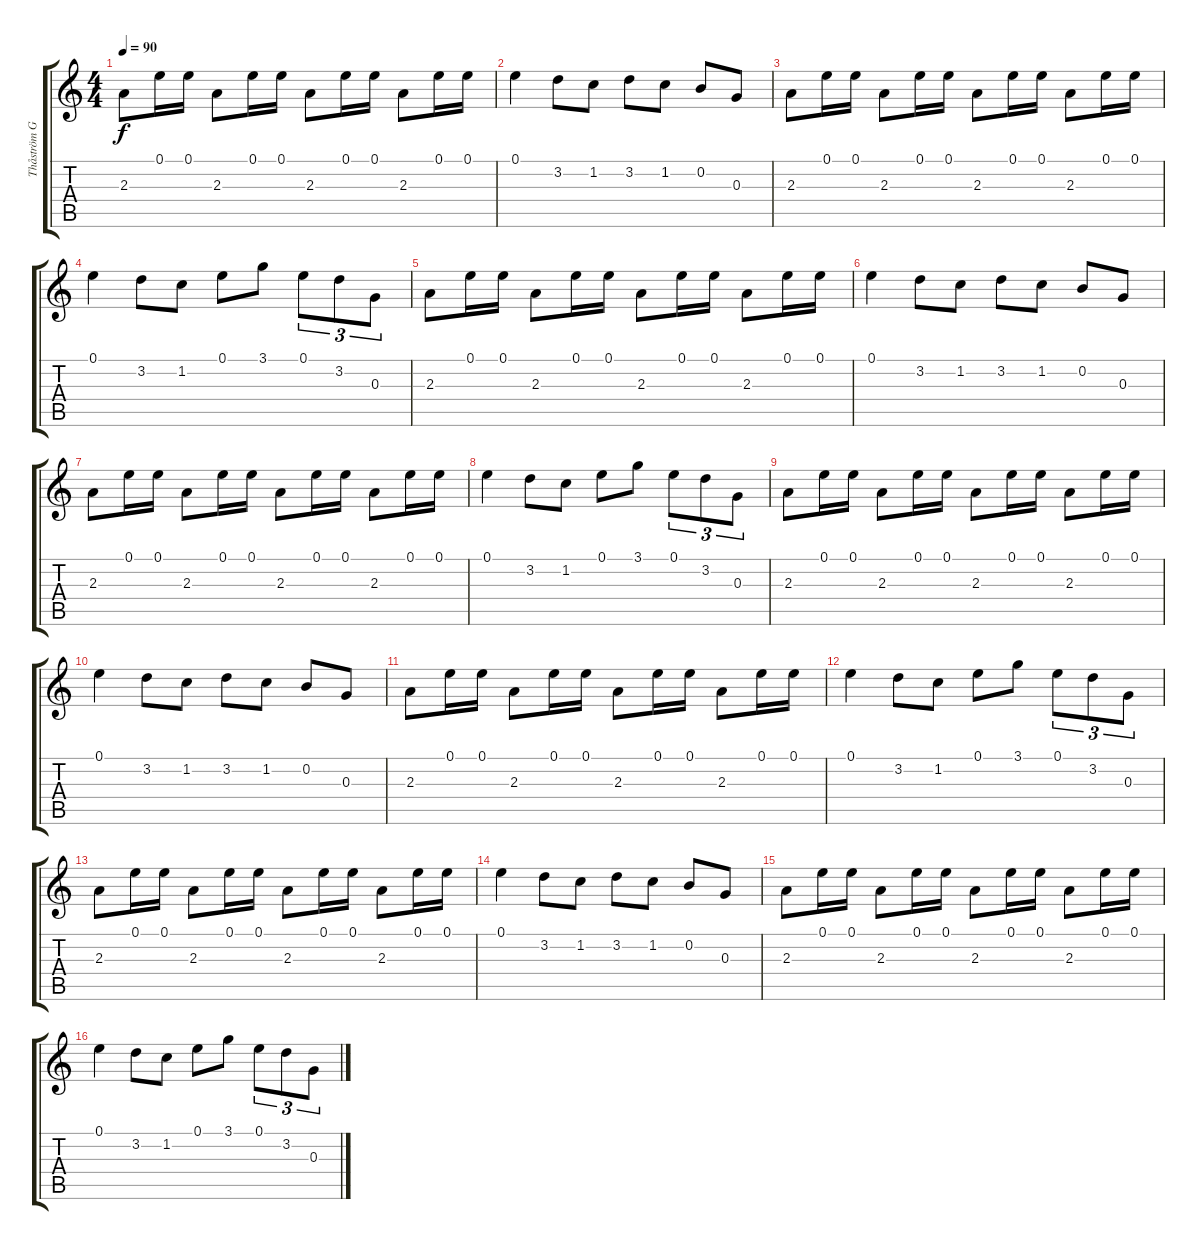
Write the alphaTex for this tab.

\track ("Thåström Gitarr" "Thåström G") {instrument distortionguitar}
\staff {score tabs}
\tuning (E4 B3 G3 D3 A2 E2) {hide}
\ts (4 4)
\tempo 90
\clef g2
\ks c
2.3.8{dy f volume 14} 0.1.16 0.1.16 2.3.8 0.1.16 0.1.16 2.3.8 0.1.16 0.1.16 2.3.8 0.1.16 0.1.16 |
0.1.4 3.2.8 1.2.8 3.2.8 1.2.8 0.2.8 0.3.8 |
2.3.8 0.1.16 0.1.16 2.3.8 0.1.16 0.1.16 2.3.8 0.1.16 0.1.16 2.3.8 0.1.16 0.1.16 |
0.1.4 3.2.8 1.2.8 0.1.8 3.1.8 0.1.8{tu (3 2)} 3.2.8{tu (3 2)} 0.3.8{tu (3 2)} |
2.3.8{volume 14} 0.1.16 0.1.16 2.3.8 0.1.16 0.1.16 2.3.8 0.1.16 0.1.16 2.3.8 0.1.16 0.1.16 |
0.1.4 3.2.8 1.2.8 3.2.8 1.2.8 0.2.8 0.3.8 |
2.3.8 0.1.16 0.1.16 2.3.8 0.1.16 0.1.16 2.3.8 0.1.16 0.1.16 2.3.8 0.1.16 0.1.16 |
0.1.4 3.2.8 1.2.8 0.1.8 3.1.8 0.1.8{tu (3 2)} 3.2.8{tu (3 2)} 0.3.8{tu (3 2)} |
2.3.8{volume 8} 0.1.16 0.1.16 2.3.8 0.1.16 0.1.16 2.3.8 0.1.16 0.1.16 2.3.8 0.1.16 0.1.16 |
0.1.4 3.2.8 1.2.8 3.2.8 1.2.8 0.2.8 0.3.8 |
2.3.8 0.1.16 0.1.16 2.3.8 0.1.16 0.1.16 2.3.8 0.1.16 0.1.16 2.3.8 0.1.16 0.1.16 |
0.1.4 3.2.8 1.2.8 0.1.8 3.1.8 0.1.8{tu (3 2)} 3.2.8{tu (3 2)} 0.3.8{tu (3 2)} |
2.3.8{volume 0} 0.1.16 0.1.16 2.3.8 0.1.16 0.1.16 2.3.8 0.1.16 0.1.16 2.3.8 0.1.16 0.1.16 |
0.1.4 3.2.8 1.2.8 3.2.8 1.2.8 0.2.8 0.3.8 |
2.3.8 0.1.16 0.1.16 2.3.8 0.1.16 0.1.16 2.3.8 0.1.16 0.1.16 2.3.8 0.1.16 0.1.16 |
0.1.4 3.2.8 1.2.8 0.1.8 3.1.8 0.1.8{tu (3 2)} 3.2.8{tu (3 2)} 0.3.8{tu (3 2)}
